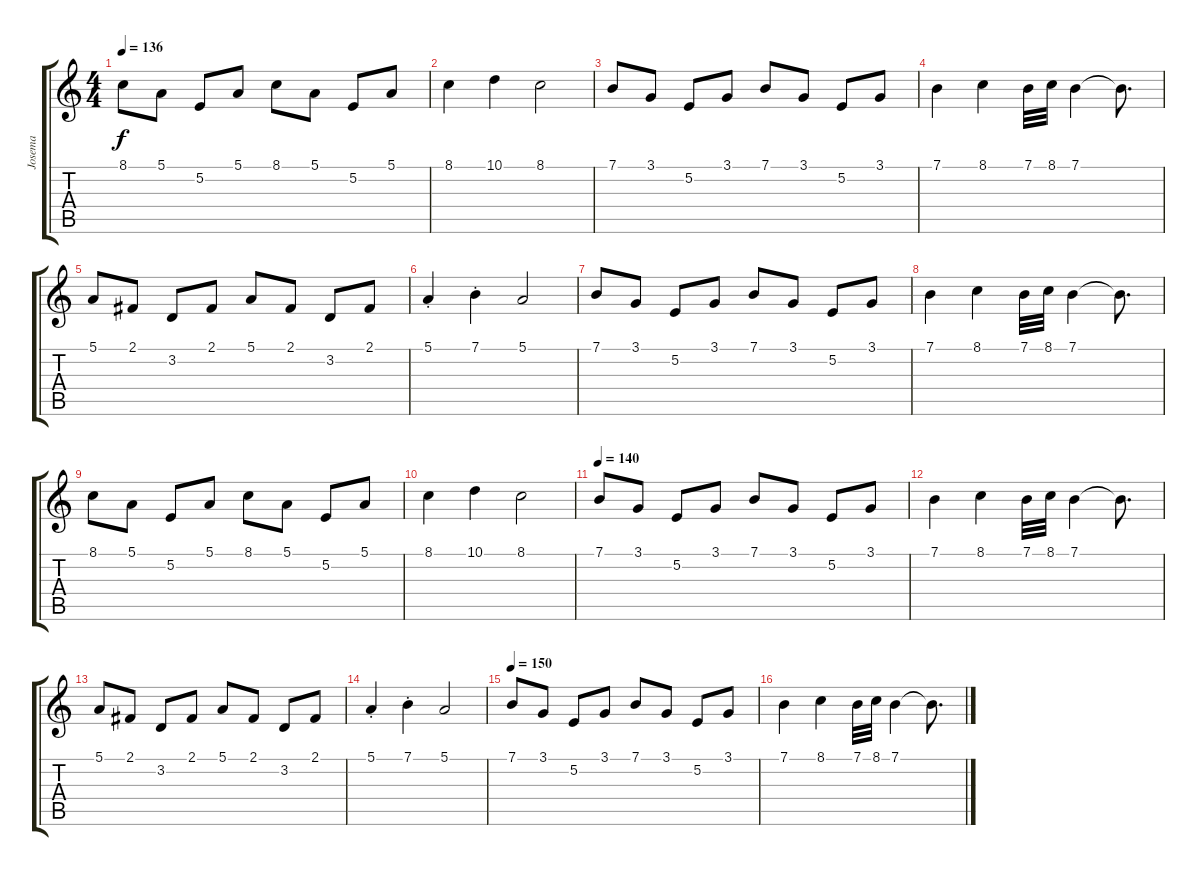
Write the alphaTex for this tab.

\track ("Josema" "Josema") {instrument flute}
\staff {score tabs}
\tuning (E4 B3 G3 D3 A2 E2) {hide}
\ts (4 4)
\tempo 136
\clef g2
\ks c
8.1.8{dy f} 5.1.8 5.2.8 5.1.8 8.1.8 5.1.8 5.2.8 5.1.8 |
8.1.4 10.1.4 8.1.2 |
7.1.8 3.1.8 5.2.8 3.1.8 7.1.8 3.1.8 5.2.8 3.1.8 |
7.1.4 8.1.4 7.1.32 8.1.32 7.1.4 7.1{t}.8{d} |
5.1.8 2.1.8 3.2.8 2.1.8 5.1.8 2.1.8 3.2.8 2.1.8 |
5.1{st}.4 7.1{st}.4 5.1.2 |
7.1.8 3.1.8 5.2.8 3.1.8 7.1.8 3.1.8 5.2.8 3.1.8 |
7.1.4 8.1.4 7.1.32 8.1.32 7.1.4 7.1{t}.8{d} |
8.1.8 5.1.8 5.2.8 5.1.8 8.1.8 5.1.8 5.2.8 5.1.8 |
8.1.4 10.1.4 8.1.2 |
\tempo 140
7.1.8 3.1.8 5.2.8 3.1.8 7.1.8 3.1.8 5.2.8 3.1.8 |
7.1.4 8.1.4 7.1.32 8.1.32 7.1.4 7.1{t}.8{d} |
5.1.8 2.1.8 3.2.8 2.1.8 5.1.8 2.1.8 3.2.8 2.1.8 |
5.1{st}.4 7.1{st}.4 5.1.2 |
\tempo 150
7.1.8 3.1.8 5.2.8 3.1.8 7.1.8 3.1.8 5.2.8 3.1.8 |
7.1.4 8.1.4 7.1.32 8.1.32 7.1.4 7.1{t}.8{d}
